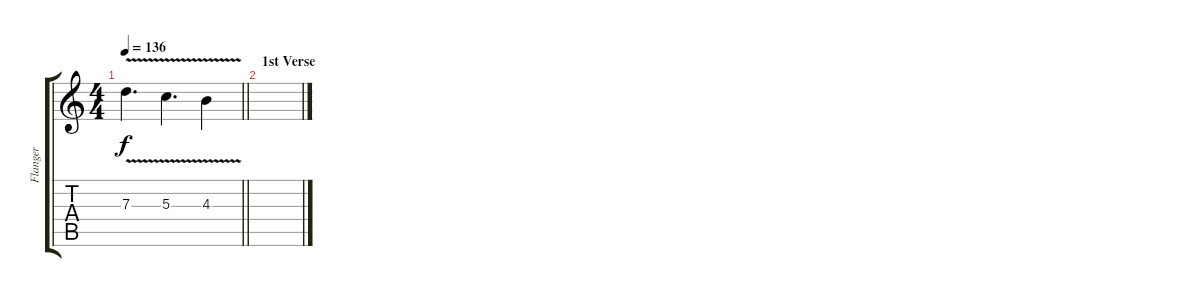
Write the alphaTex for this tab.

\track ("Flanger" "Flanger") {instrument guitarharmonics}
\staff {score tabs}
\tuning (E4 B3 G3 D3 A2 E2) {hide}
\ts (4 4)
\tempo 136
\clef g2
\barLineRight lightlight
\ks c
7.3{v}.4{d dy f} 5.3{v}.4{d} 4.3{v}.4 |
\section ("" "1st Verse")
